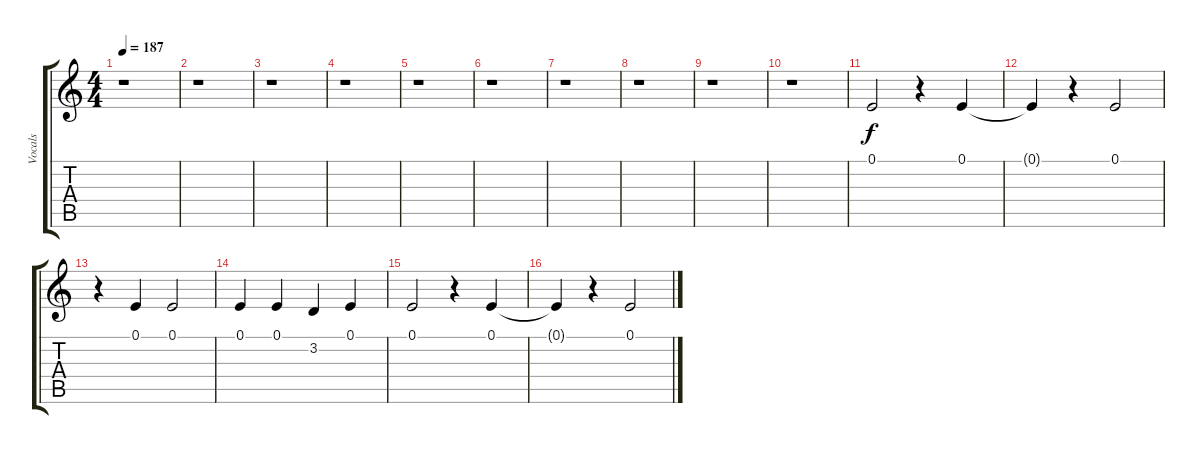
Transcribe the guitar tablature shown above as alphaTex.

\track ("Vocals" "Vocals") {instrument lead2sawtooth}
\staff {score tabs}
\tuning (E4 B3 G3 D3 A2 E2) {hide}
\ts (4 4)
\tempo 187
\clef g2
\ks c
r.1{dy f} |
r.1 |
r.1 |
r.1 |
r.1 |
r.1 |
r.1 |
r.1 |
r.1 |
r.1 |
0.1.2{balance 0} r.4 0.1.4{balance 16} |
0.1{t}.4 r.4 0.1.2{balance 0} |
r.4{balance 8} 0.1.4 0.1.2 |
0.1.4{balance 8} 0.1.4 3.2.4 0.1.4 |
0.1.2{balance 0} r.4 0.1.4{balance 16} |
0.1{t}.4 r.4 0.1.2{balance 0}
